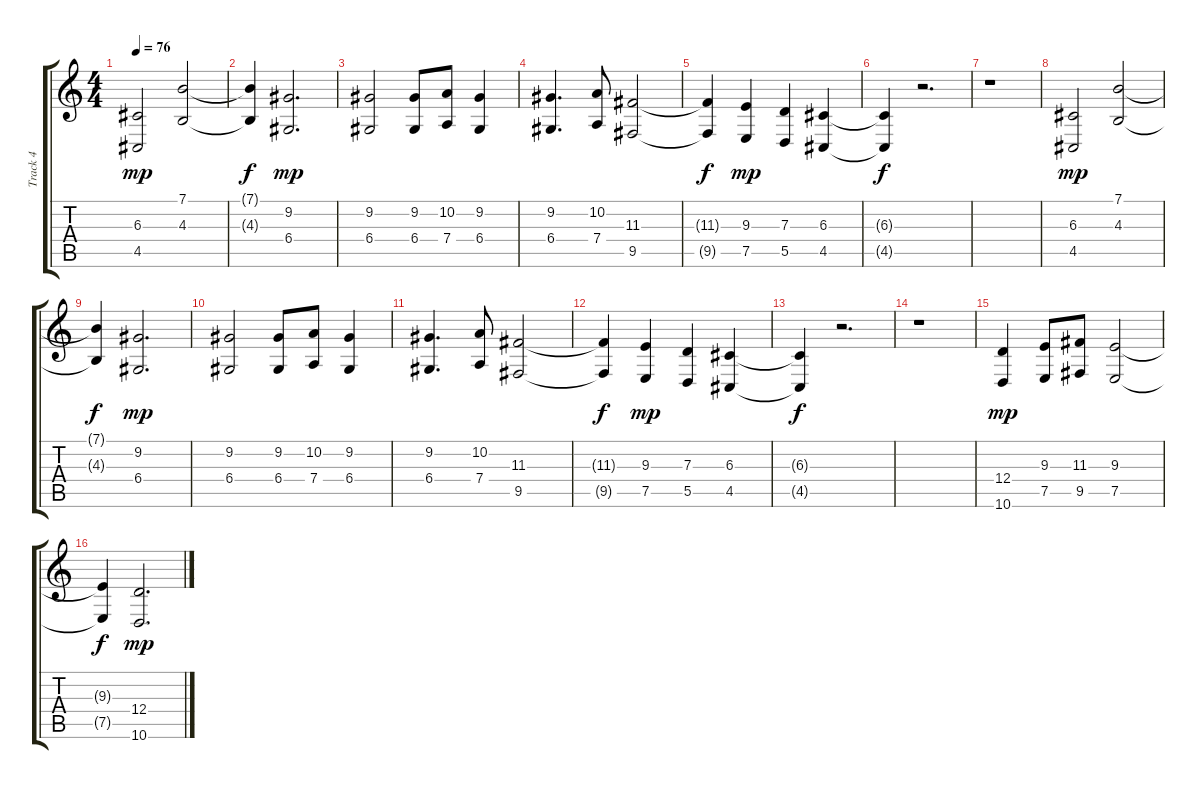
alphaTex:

\track ("Track 4" "Track 4") {instrument stringensemble1}
\staff {score tabs}
\tuning (E4 B3 G3 D3 A2 E2) {hide}
\ts (4 4)
\tempo 76
\clef g2
\ks c
(6.3 4.5).2{dy mp} (7.1 4.3).2 |
(7.1{t} 4.3{t}).4{dy f} (9.2 6.4).2{d dy mp} |
(9.2 6.4).2 (9.2 6.4).8 (10.2 7.4).8 (9.2 6.4).4 |
(9.2 6.4).4{d} (10.2 7.4).8 (11.3 9.5).2 |
(11.3{t} 9.5{t}).4{dy f} (9.3 7.5).4{dy mp} (7.3 5.5).4 (6.3 4.5).4 |
(6.3{t} 4.5{t}).4{dy f} r.2{d} |
r.1 |
(6.3 4.5).2{dy mp} (7.1 4.3).2 |
(7.1{t} 4.3{t}).4{dy f} (9.2 6.4).2{d dy mp} |
(9.2 6.4).2 (9.2 6.4).8 (10.2 7.4).8 (9.2 6.4).4 |
(9.2 6.4).4{d} (10.2 7.4).8 (11.3 9.5).2 |
(11.3{t} 9.5{t}).4{dy f} (9.3 7.5).4{dy mp} (7.3 5.5).4 (6.3 4.5).4 |
(6.3{t} 4.5{t}).4{dy f} r.2{d} |
r.1 |
(12.4 10.6).4{dy mp} (9.3 7.5).8 (11.3 9.5).8 (9.3 7.5).2 |
(9.3{t} 7.5{t}).4{dy f} (12.4 10.6).2{d dy mp}
